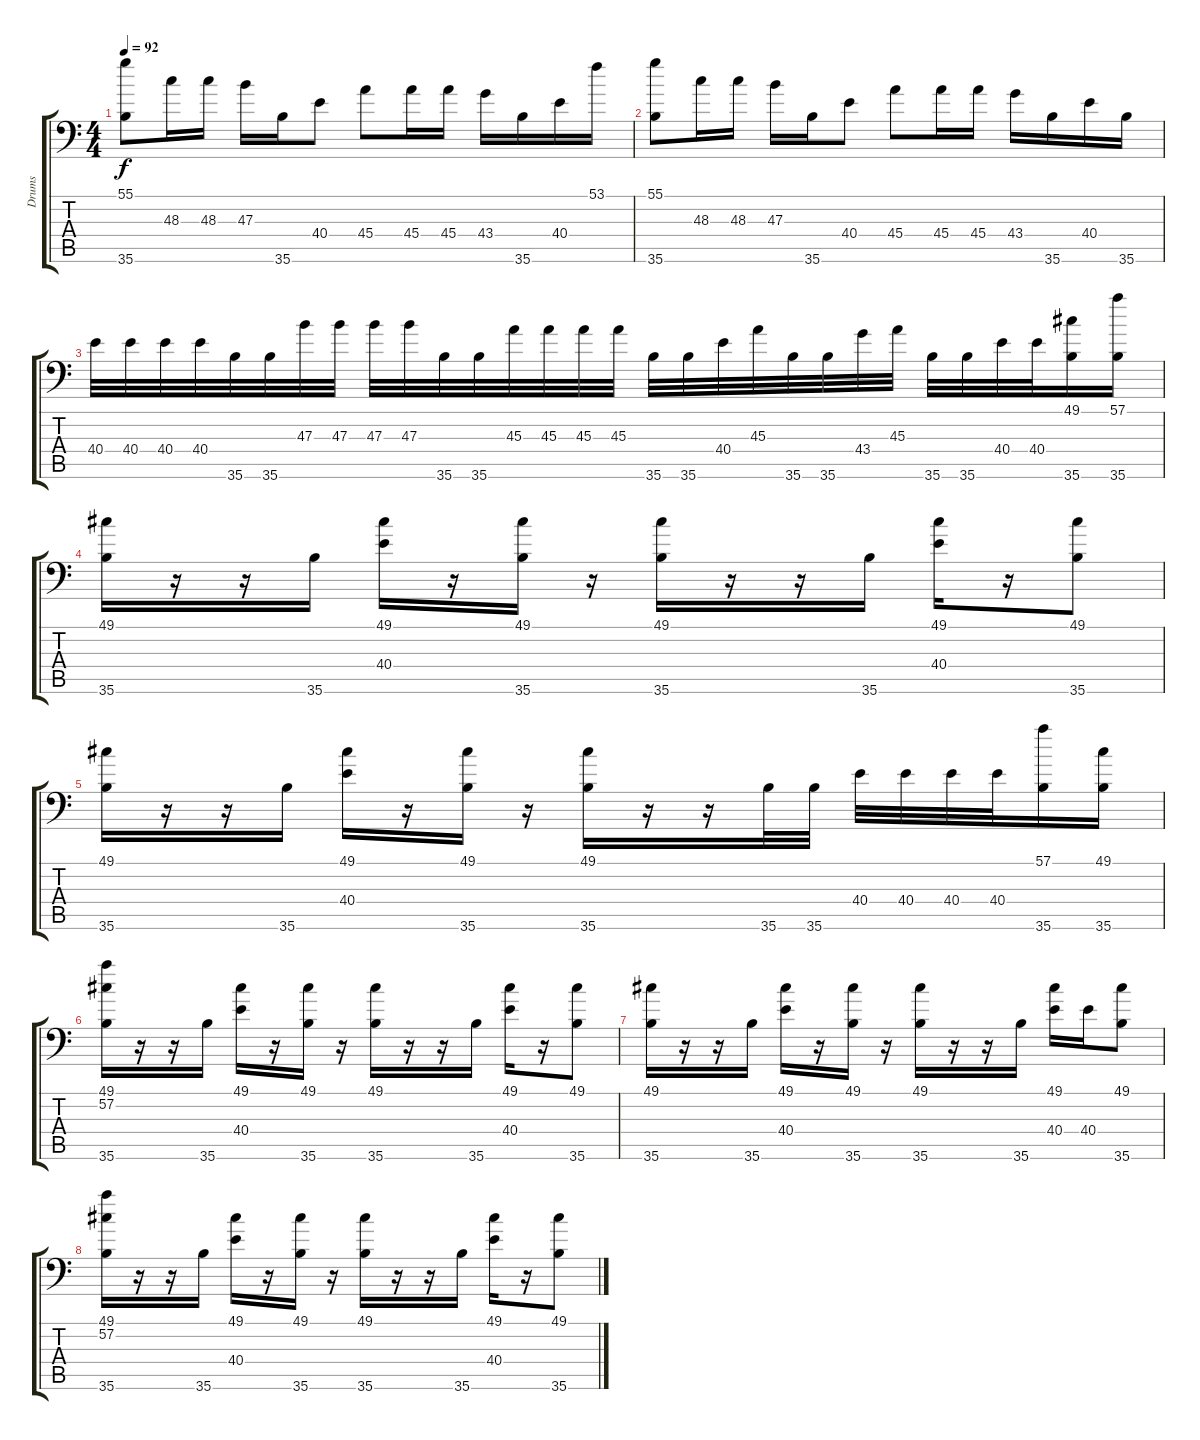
\track ("Drums" "Drums") {instrument acousticgrandpiano}
\staff {score tabs}
\tuning (C-1 C-1 C-1 C-1 C-1 C-1) {hide}
\ts (4 4)
\tempo 92
\clef f4
\ks c
(55.1 35.6).8{dy f} 48.3.16 48.3.16 47.3.16 35.6.16 40.4.8 45.4.8 45.4.16 45.4.16 43.4.16 35.6.16 40.4.16 53.1.16 |
(55.1 35.6).8 48.3.16 48.3.16 47.3.16 35.6.16 40.4.8 45.4.8 45.4.16 45.4.16 43.4.16 35.6.16 40.4.16 35.6.16 |
40.4.32 40.4.32 40.4.32 40.4.32 35.6.32 35.6.32 47.3.32 47.3.32 47.3.32 47.3.32 35.6.32 35.6.32 45.3.32 45.3.32 45.3.32 45.3.32 35.6.32 35.6.32 40.4.32 45.3.32 35.6.32 35.6.32 43.4.32 45.3.32 35.6.32 35.6.32 40.4.32 40.4.32 (49.1 35.6).16 (57.1 35.6).16 |
(49.1 35.6).16 r.16 r.16 35.6.16 (49.1 40.4).16 r.16 (49.1 35.6).16 r.16 (49.1 35.6).16 r.16 r.16 35.6.16 (49.1 40.4).16 r.16 (49.1 35.6).8 |
(49.1 35.6).16 r.16 r.16 35.6.16 (49.1 40.4).16 r.16 (49.1 35.6).16 r.16 (49.1 35.6).16 r.16 r.16 35.6.32 35.6.32 40.4.32 40.4.32 40.4.32 40.4.32 (57.1 35.6).16 (49.1 35.6).16 |
(49.1 57.2 35.6).16 r.16 r.16 35.6.16 (49.1 40.4).16 r.16 (49.1 35.6).16 r.16 (49.1 35.6).16 r.16 r.16 35.6.16 (49.1 40.4).16 r.16 (49.1 35.6).8 |
(49.1 35.6).16 r.16 r.16 35.6.16 (49.1 40.4).16 r.16 (49.1 35.6).16 r.16 (49.1 35.6).16 r.16 r.16 35.6.16 (49.1 40.4).16 40.4.16 (49.1 35.6).8 |
(49.1 57.2 35.6).16 r.16 r.16 35.6.16 (49.1 40.4).16 r.16 (49.1 35.6).16 r.16 (49.1 35.6).16 r.16 r.16 35.6.16 (49.1 40.4).16 r.16 (49.1 35.6).8
